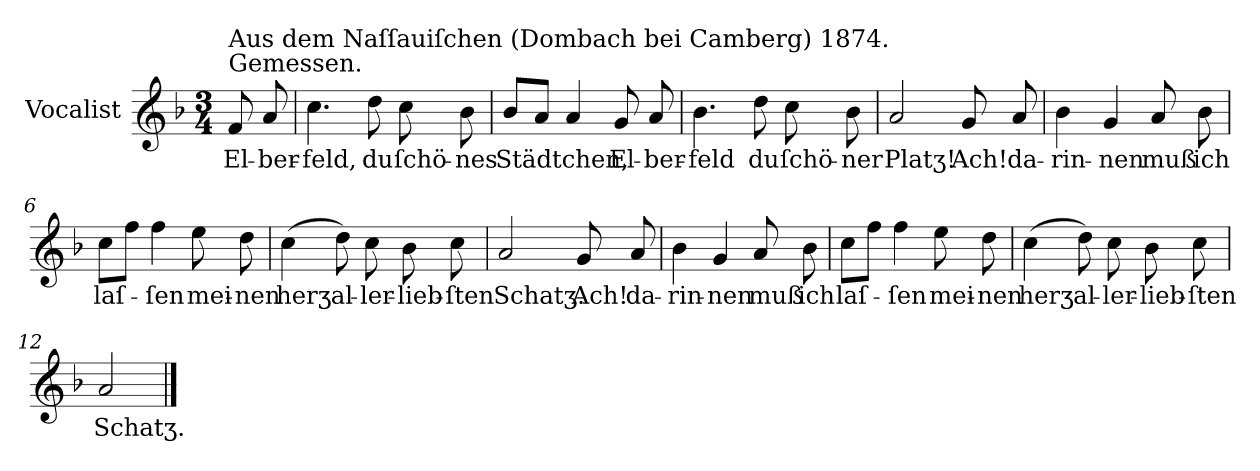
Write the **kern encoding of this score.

**kern	**text
*part1	*part1
*staff1	*staff1
*I"Vocalist	*
*k[b-]	*
*F:	*
*M3/4	*
=	=
!LO:TX:a:t=Gemessen.	!
!LO:TX:a:t=Aus dem Naſſauiſchen (Dombach bei Camberg) 1874.	!
8f	El-
8a	-ber-
=1	=1
4.cc	-feld,
8dd	du
8cc	ſchö-
8b-	-nes
=2	=2
8b-L	Städtchen,
8aJ	.
4a	.
8g	El-
8a	-ber-
=3	=3
4.b-	-feld
8dd	du
8cc	ſchö-
8b-	-ner
=4	=4
2a	Platʒ!
8g	Ach!
8a	da-
=5	=5
4b-	-rin-
4g	-nen
8a	muß
8b-	ich
=6	=6
8ccL	laſ-
8ffJ	.
4ff	-ſen
8ee	mei-
8dd	-nen
=7	=7
(4cc	herʒ-
8dd)	-al-
8cc	-ler-
8b-	-lieb-
8cc	-ſten
=8	=8
2a	Schatʒ.
8g	Ach!
8a	da-
=9	=9
4b-	-rin-
4g	-nen
8a	muß
8b-	ich
=10	=10
8ccL	laſ-
8ffJ	.
4ff	-ſen
8ee	mei-
8dd	-nen
=11	=11
(4cc	herʒ-
8dd)	-al-
8cc	-ler-
8b-	-lieb-
8cc	-ſten
=12	=12
2a	Schatʒ.
==	==
*-	*-
